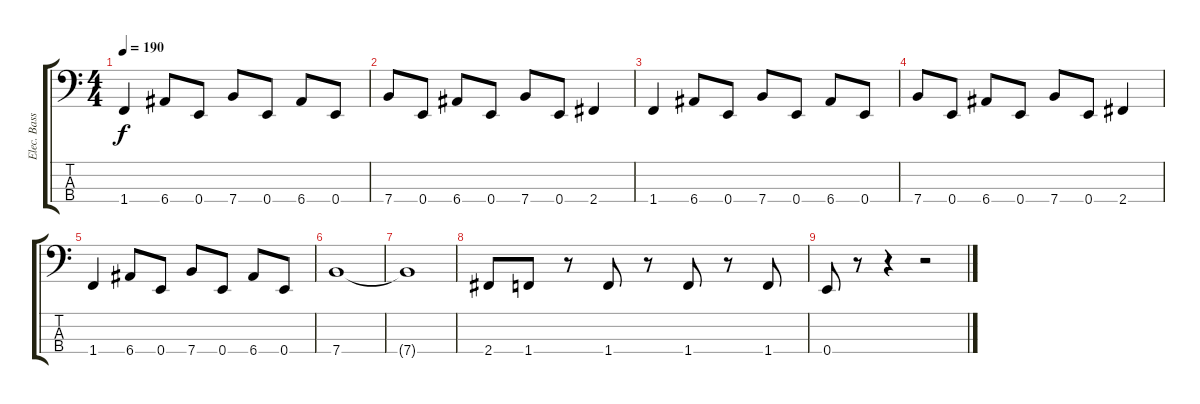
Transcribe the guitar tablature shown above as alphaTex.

\track ("Elec. Bass" "Elec. Bass") {instrument electricbasspick}
\staff {score tabs}
\tuning (G2 D2 A1 E1) {hide}
\ts (4 4)
\tempo 190
\clef f4
\ks c
1.4.4{dy f} 6.4.8 0.4.8 7.4.8 0.4.8 6.4.8 0.4.8 |
7.4.8 0.4.8 6.4.8 0.4.8 7.4.8 0.4.8 2.4.4 |
1.4.4 6.4.8 0.4.8 7.4.8 0.4.8 6.4.8 0.4.8 |
7.4.8 0.4.8 6.4.8 0.4.8 7.4.8 0.4.8 2.4.4 |
1.4.4 6.4.8 0.4.8 7.4.8 0.4.8 6.4.8 0.4.8 |
7.4.1 |
7.4{t}.1 |
2.4.8 1.4.8 r.8 1.4.8 r.8 1.4.8 r.8 1.4.8 |
0.4.8 r.8 r.4 r.2
